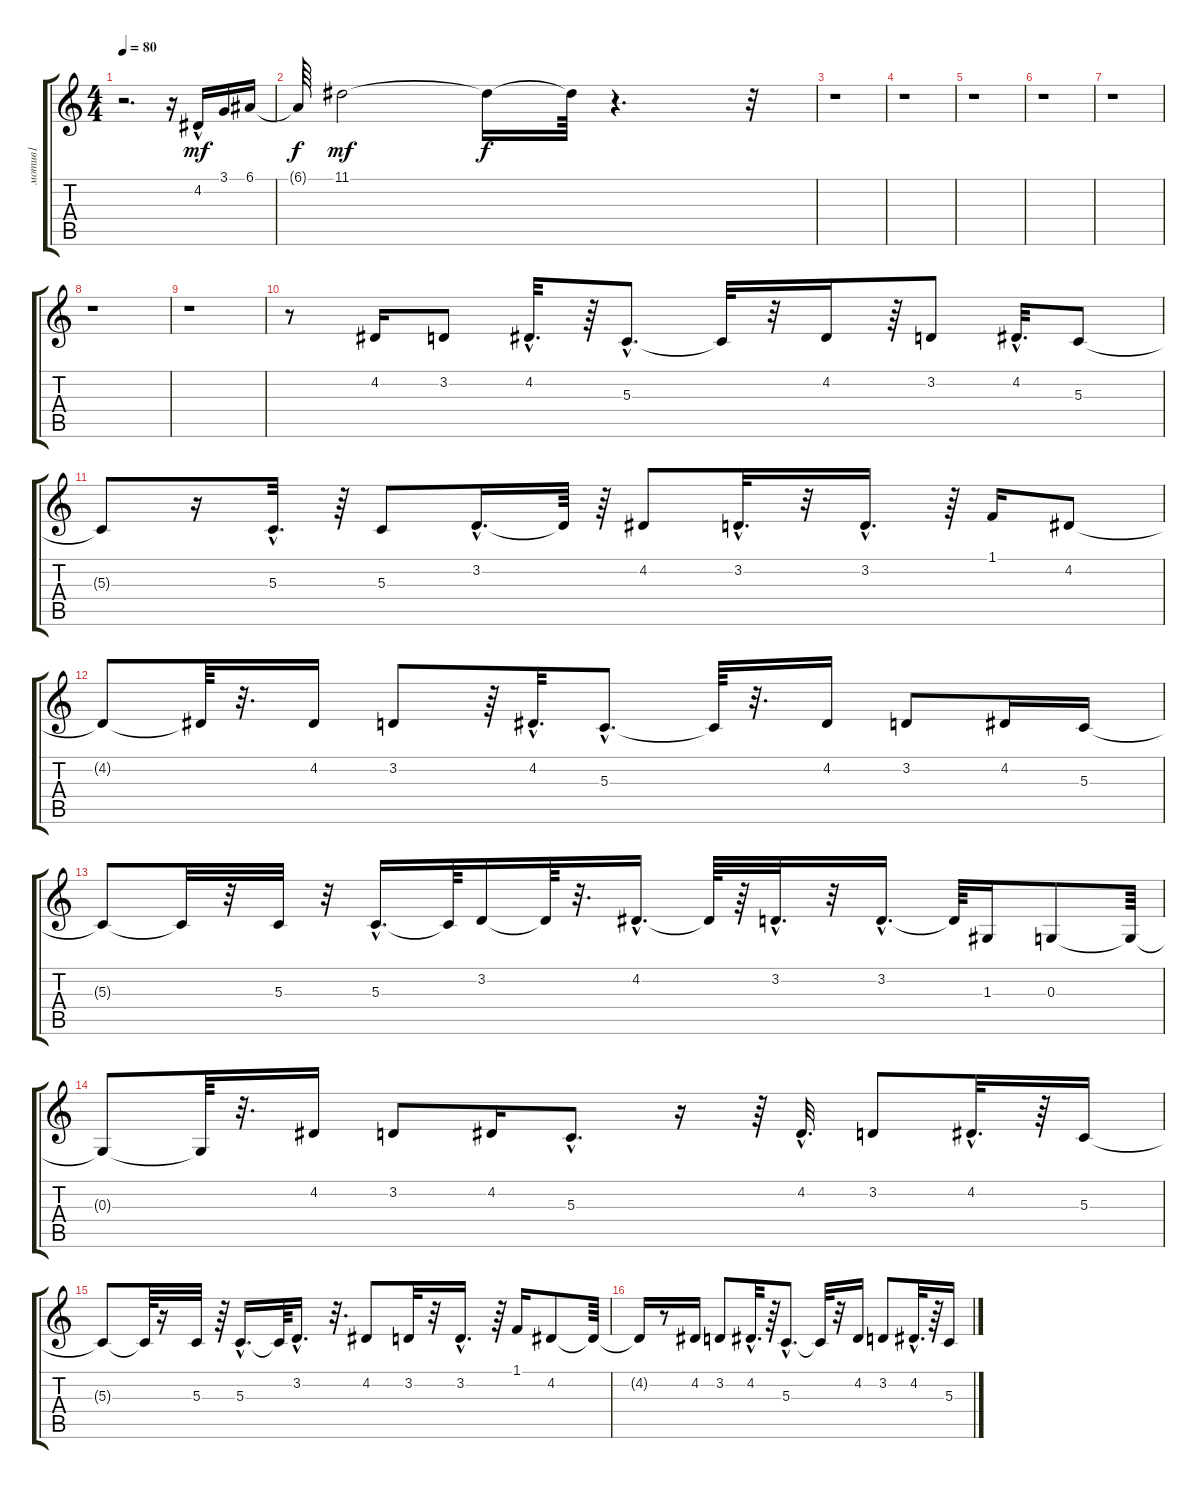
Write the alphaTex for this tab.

\track ("мотив1" "мотив1") {instrument harpsichord}
\staff {score tabs}
\tuning (E4 B3 G3 D3 A2 E2) {hide}
\ts (4 4)
\tempo 80
\clef g2
\ks c
r.2{d dy mf instrument harpsichord} r.16 4.2{hac}.16 3.1.16 6.1.16 |
6.1{t}.64{dy f} 11.1.2{dy mf} 11.1{t}.16{dy f} 11.1{t}.64 r.4{d} r.32 |
r.1 |
r.1 |
r.1 |
r.1 |
r.1 |
r.1 |
r.1 |
r.8 4.2.16 3.2.8 4.2{hac}.32{d} r.64 5.3{hac}.8{d} 5.3{t}.32 r.32 4.2.16 r.64 3.2.8 4.2{hac}.32{d} 5.3.8 |
5.3{t}.8 r.16 5.3{hac}.32{d} r.64 5.3.8 3.2{hac}.16{d} 3.2{t}.64 r.64 4.2.8 3.2{hac}.32{d} r.32 3.2{hac}.16{d} r.64 1.1.16 4.2.8 |
4.2{t}.8 4.2{t}.64 r.32{d} 4.2.16 3.2.8 r.64 4.2{hac}.32{d} 5.3{hac}.8{d} 5.3{t}.64 r.32{d} 4.2.16 3.2.8 4.2.16 5.3.16 |
5.3{t}.8 5.3{t}.32 r.32 5.3.32 r.32 5.3{hac}.16{d} 5.3{t}.64 3.2.16 3.2{t}.64 r.32{d} 4.2{hac}.16{d} 4.2{t}.64 r.64 3.2{hac}.32{d} r.32 3.2{hac}.16{d} 3.2{t}.64 1.3.16 0.3.8 0.3{t}.64 |
0.3{t}.8 0.3{t}.64 r.32{d} 4.2.16 3.2.8 4.2.16 5.3{hac}.8{d} r.16 r.64 4.2{hac}.32{d} 3.2.8 4.2{hac}.32{d} r.64 5.3.16 |
5.3{t}.8 5.3{t}.64 r.16 5.3.32 r.64 5.3{hac}.16{d} 5.3{t}.64 3.2{hac}.16{d} r.32{d} 4.2.8 3.2.32 r.32 3.2{hac}.16{d} r.64 1.1.16 4.2.8 4.2{t}.64 |
4.2{t}.16 r.8 4.2.16 3.2.8 4.2{hac}.32{d} r.64 5.3{hac}.8{d} 5.3{t}.32 r.32 4.2.16 3.2.8 4.2{hac}.32{d} r.64 5.3.16
